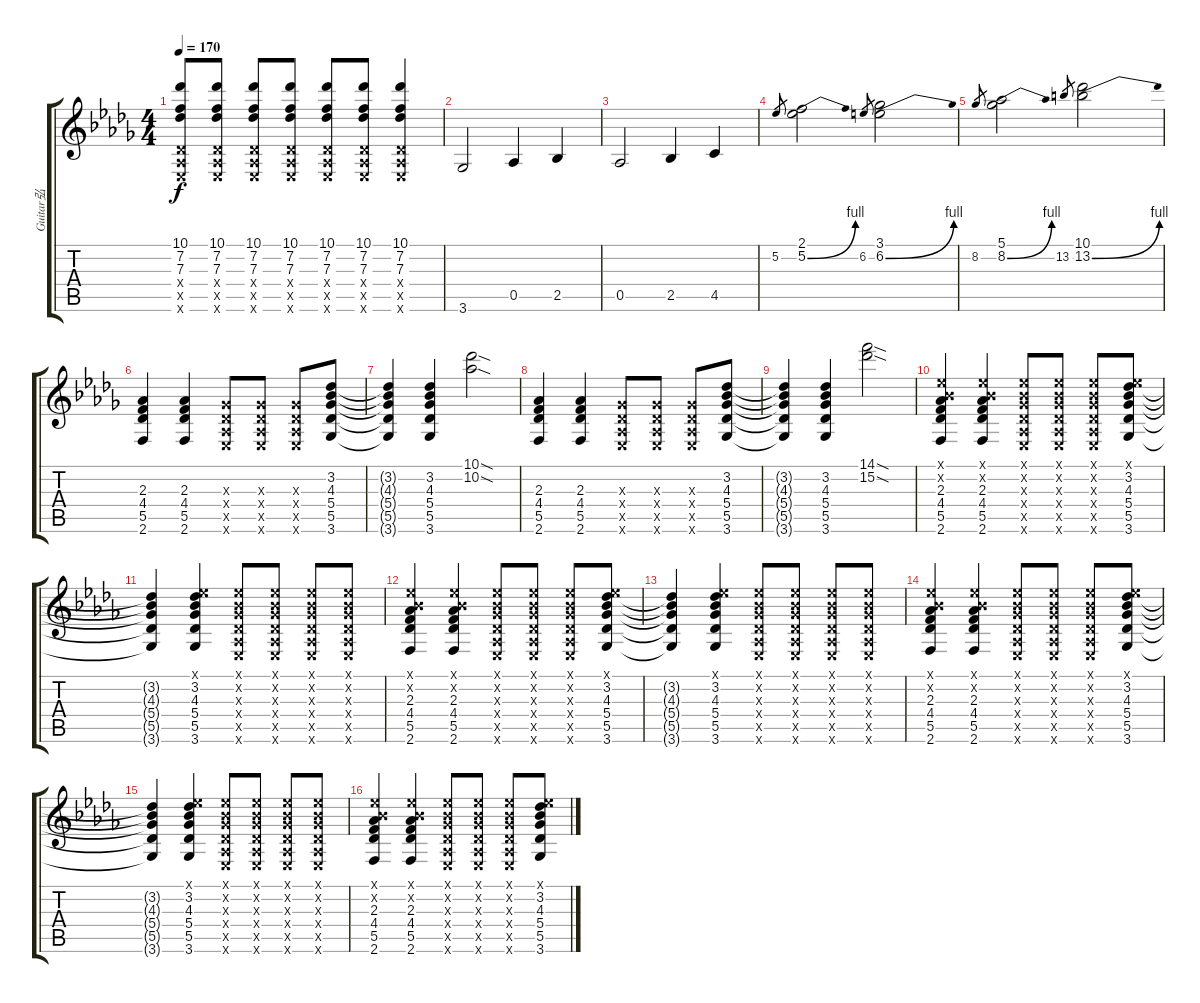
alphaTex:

\track ("Guitar弘" "Guitar弘") {instrument distortionguitar}
\staff {score tabs}
\tuning (Eb4 Bb3 Gb3 Db3 Ab2 Eb2) {hide}
\ts (4 4)
\tempo 170
\clef g2
\ks db
(10.1 7.2 7.3 0.4{x} 0.5{x} 0.6{x}).8{dy f} (10.1 7.2 7.3 0.4{x} 0.5{x} 0.6{x}).8 (10.1 7.2 7.3 0.4{x} 0.5{x} 0.6{x}).8 (10.1 7.2 7.3 0.4{x} 0.5{x} 0.6{x}).8 (10.1 7.2 7.3 0.4{x} 0.5{x} 0.6{x}).8 (10.1 7.2 7.3 0.4{x} 0.5{x} 0.6{x}).8 (10.1 7.2 7.3 0.4{x} 0.5{x} 0.6{x}).4 |
3.6.2 0.5.4 2.5.4 |
0.5.2 2.5.4 4.5.4 |
5.2.8{gr} (2.1 5.2{be (bend 0 0 60 4)}).2 6.2.8{gr} (3.1 6.2{be (bend 0 0 60 4)}).2 |
8.2.8{gr} (5.1 8.2{be (bend 0 0 60 4)}).2 13.2.8{gr} (10.1 13.2{be (bend 0 0 60 4)}).2 |
(2.3 4.4 5.5 2.6).4 (2.3 4.4 5.5 2.6).4 (0.3{x} 0.4{x} 0.5{x} 0.6{x}).8 (0.3{x} 0.4{x} 0.5{x} 0.6{x}).8 (0.3{x} 0.4{x} 0.5{x} 0.6{x}).8 (3.2 4.3 5.4 5.5 3.6).8 |
(3.2{t} 4.3{t} 5.4{t} 5.5{t} 3.6{t}).4 (3.2 4.3 5.4 5.5 3.6).4 (10.1{sod} 10.2{sod}).2 |
(2.3 4.4 5.5 2.6).4 (2.3 4.4 5.5 2.6).4 (0.3{x} 0.4{x} 0.5{x} 0.6{x}).8 (0.3{x} 0.4{x} 0.5{x} 0.6{x}).8 (0.3{x} 0.4{x} 0.5{x} 0.6{x}).8 (3.2 4.3 5.4 5.5 3.6).8 |
(3.2{t} 4.3{t} 5.4{t} 5.5{t} 3.6{t}).4 (3.2 4.3 5.4 5.5 3.6).4 (14.1{sod} 15.2{sod}).2 |
(0.1{x} 0.2{x} 2.3 4.4 5.5 2.6).4 (0.1{x} 0.2{x} 2.3 4.4 5.5 2.6).4 (0.1{x} 0.2{x} 0.3{x} 0.4{x} 0.5{x} 0.6{x}).8 (0.1{x} 0.2{x} 0.3{x} 0.4{x} 0.5{x} 0.6{x}).8 (0.1{x} 0.2{x} 0.3{x} 0.4{x} 0.5{x} 0.6{x}).8 (0.1{x} 3.2 4.3 5.4 5.5 3.6).8 |
(3.2{t} 4.3{t} 5.4{t} 5.5{t} 3.6{t}).4 (0.1{x} 3.2 4.3 5.4 5.5 3.6).4 (0.1{x} 0.2{x} 0.3{x} 0.4{x} 0.5{x} 0.6{x}).8 (0.1{x} 0.2{x} 0.3{x} 0.4{x} 0.5{x} 0.6{x}).8 (0.1{x} 0.2{x} 0.3{x} 0.4{x} 0.5{x} 0.6{x}).8 (0.1{x} 0.2{x} 0.3{x} 0.4{x} 0.5{x} 0.6{x}).8 |
(0.1{x} 0.2{x} 2.3 4.4 5.5 2.6).4 (0.1{x} 0.2{x} 2.3 4.4 5.5 2.6).4 (0.1{x} 0.2{x} 0.3{x} 0.4{x} 0.5{x} 0.6{x}).8 (0.1{x} 0.2{x} 0.3{x} 0.4{x} 0.5{x} 0.6{x}).8 (0.1{x} 0.2{x} 0.3{x} 0.4{x} 0.5{x} 0.6{x}).8 (0.1{x} 3.2 4.3 5.4 5.5 3.6).8 |
(3.2{t} 4.3{t} 5.4{t} 5.5{t} 3.6{t}).4 (0.1{x} 3.2 4.3 5.4 5.5 3.6).4 (0.1{x} 0.2{x} 0.3{x} 0.4{x} 0.5{x} 0.6{x}).8 (0.1{x} 0.2{x} 0.3{x} 0.4{x} 0.5{x} 0.6{x}).8 (0.1{x} 0.2{x} 0.3{x} 0.4{x} 0.5{x} 0.6{x}).8 (0.1{x} 0.2{x} 0.3{x} 0.4{x} 0.5{x} 0.6{x}).8 |
(0.1{x} 0.2{x} 2.3 4.4 5.5 2.6).4 (0.1{x} 0.2{x} 2.3 4.4 5.5 2.6).4 (0.1{x} 0.2{x} 0.3{x} 0.4{x} 0.5{x} 0.6{x}).8 (0.1{x} 0.2{x} 0.3{x} 0.4{x} 0.5{x} 0.6{x}).8 (0.1{x} 0.2{x} 0.3{x} 0.4{x} 0.5{x} 0.6{x}).8 (0.1{x} 3.2 4.3 5.4 5.5 3.6).8 |
(3.2{t} 4.3{t} 5.4{t} 5.5{t} 3.6{t}).4 (0.1{x} 3.2 4.3 5.4 5.5 3.6).4 (0.1{x} 0.2{x} 0.3{x} 0.4{x} 0.5{x} 0.6{x}).8 (0.1{x} 0.2{x} 0.3{x} 0.4{x} 0.5{x} 0.6{x}).8 (0.1{x} 0.2{x} 0.3{x} 0.4{x} 0.5{x} 0.6{x}).8 (0.1{x} 0.2{x} 0.3{x} 0.4{x} 0.5{x} 0.6{x}).8 |
(0.1{x} 0.2{x} 2.3 4.4 5.5 2.6).4 (0.1{x} 0.2{x} 2.3 4.4 5.5 2.6).4 (0.1{x} 0.2{x} 0.3{x} 0.4{x} 0.5{x} 0.6{x}).8 (0.1{x} 0.2{x} 0.3{x} 0.4{x} 0.5{x} 0.6{x}).8 (0.1{x} 0.2{x} 0.3{x} 0.4{x} 0.5{x} 0.6{x}).8 (0.1{x} 3.2 4.3 5.4 5.5 3.6).8
